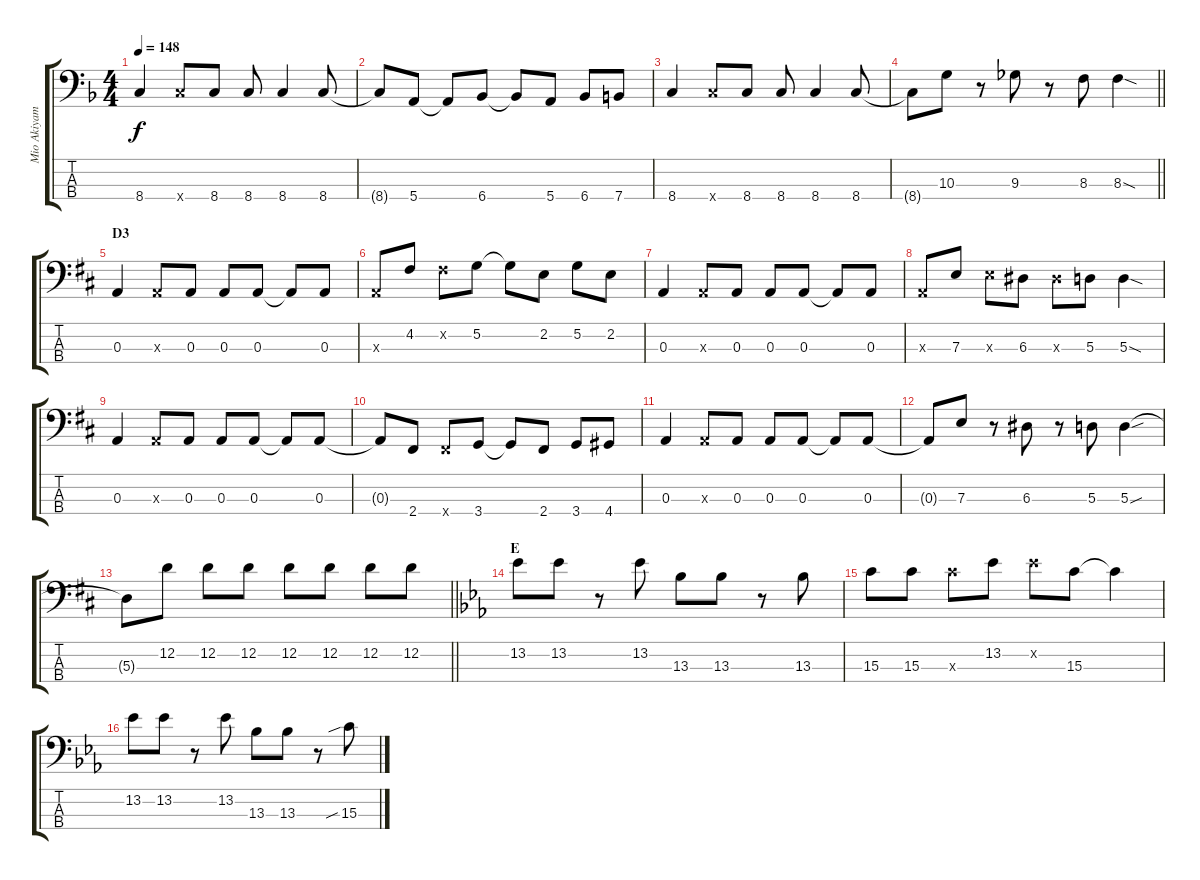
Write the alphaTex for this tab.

\track ("Mio Akiyama" "Mio Akiyam") {instrument electricbassfinger}
\staff {score tabs}
\tuning (G2 D2 A1 E1) {hide}
\ts (4 4)
\tempo 148
\clef f4
\ks f
8.4.4{dy f} 8.4{x}.8 8.4.8 8.4.8 8.4.4 8.4.8 |
8.4{t}.8 5.4.8 5.4{t}.8 6.4.8 6.4{t}.8 5.4.8 6.4.8 7.4.8 |
8.4.4 8.4{x}.8 8.4.8 8.4.8 8.4.4 8.4.8 |
\barLineRight lightlight
8.4{t}.8 10.3.8 r.8 9.3.8 r.8 8.3.8 8.3{sod}.4 |
\section ("" "D3")
\ks d
0.3.4 0.3{x}.8 0.3.8 0.3.8 0.3.8 0.3{t}.8 0.3.8 |
0.3{x}.8 4.2.8 4.2{x}.8 5.2.8 5.2{t}.8 2.2.8 5.2.8 2.2.8 |
0.3.4 0.3{x}.8 0.3.8 0.3.8 0.3.8 0.3{t}.8 0.3.8 |
0.3{x}.8 7.3.8 7.3{x}.8 6.3.8 6.3{x}.8 5.3.8 5.3{sod}.4 |
0.3.4 0.3{x}.8 0.3.8 0.3.8 0.3.8 0.3{t}.8 0.3.8 |
0.3{t}.8 2.4.8 2.4{x}.8 3.4.8 3.4{t}.8 2.4.8 3.4.8 4.4.8 |
0.3.4 0.3{x}.8 0.3.8 0.3.8 0.3.8 0.3{t}.8 0.3.8 |
0.3{t}.8 7.3.8 r.8 6.3.8 r.8 5.3.8 5.3{sou}.4 |
\barLineRight lightlight
5.3{t}.8 12.2.8 12.2.8 12.2.8 12.2.8 12.2.8 12.2.8 12.2.8 |
\section ("" "E")
\ks eb
13.2.8 13.2.8 r.8 13.2.8 13.3.8 13.3.8 r.8 13.3.8 |
15.3.8 15.3.8 15.3{x}.8 13.2.8 13.2{x}.8 15.3.8 15.3{t}.4 |
13.2.8 13.2.8 r.8 13.2.8 13.3.8 13.3.8 r.8 15.3{sib}.8
